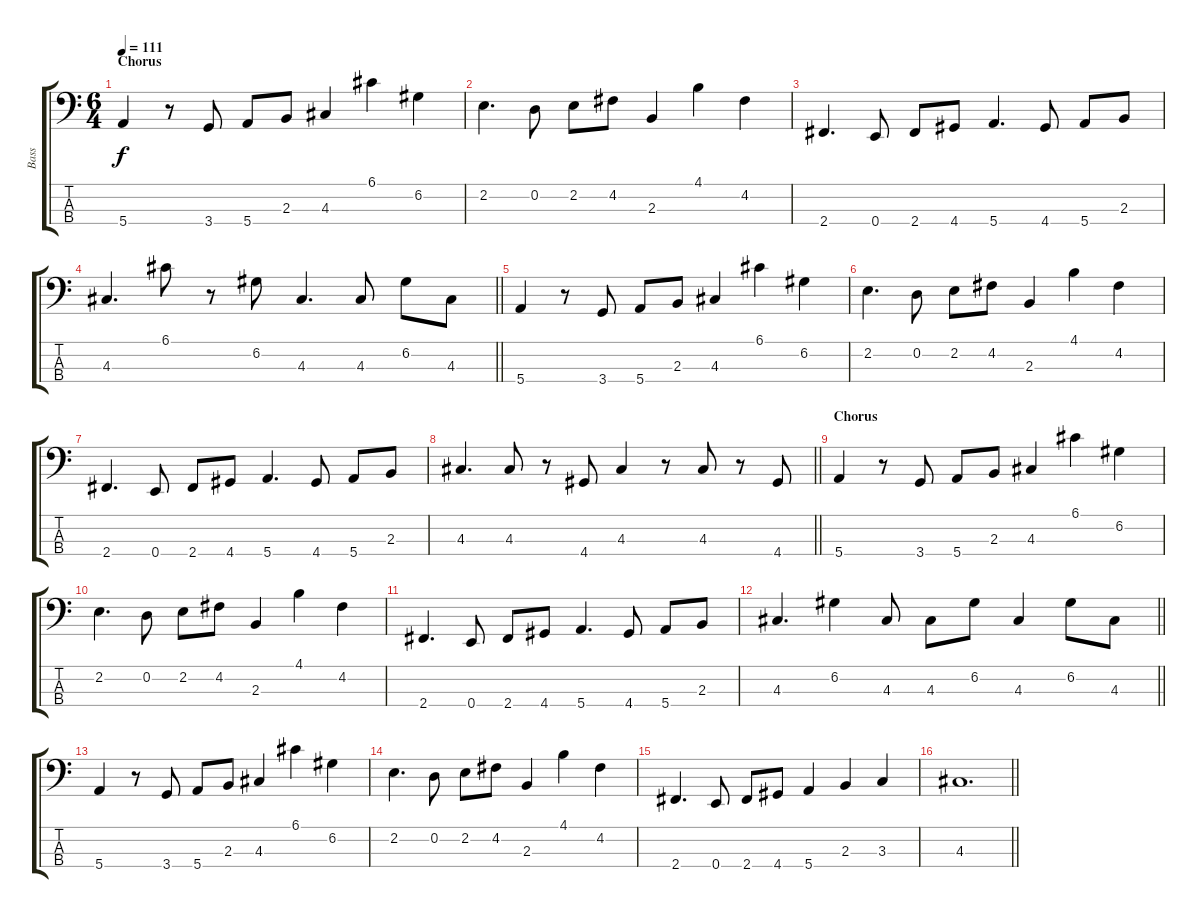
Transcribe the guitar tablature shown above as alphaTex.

\track ("Bass" "Bass") {instrument electricbassfinger}
\staff {score tabs}
\tuning (G2 D2 A1 E1) {hide}
\ts (6 4)
\section ("" "Chorus")
\tempo 111
\clef f4
\ks c
5.4.4{dy f} r.8 3.4.8 5.4.8 2.3.8 4.3.4 6.1.4 6.2.4 |
2.2.4{d} 0.2.8 2.2.8 4.2.8 2.3.4 4.1.4 4.2.4 |
2.4.4{d} 0.4.8 2.4.8 4.4.8 5.4.4{d} 4.4.8 5.4.8 2.3.8 |
\barLineRight lightlight
4.3.4{d} 6.1.8 r.8 6.2.8 4.3.4{d} 4.3.8 6.2.8 4.3.8 |
5.4.4 r.8 3.4.8 5.4.8 2.3.8 4.3.4 6.1.4 6.2.4 |
2.2.4{d} 0.2.8 2.2.8 4.2.8 2.3.4 4.1.4 4.2.4 |
2.4.4{d} 0.4.8 2.4.8 4.4.8 5.4.4{d} 4.4.8 5.4.8 2.3.8 |
\barLineRight lightlight
4.3.4{d} 4.3.8 r.8 4.4.8 4.3.4 r.8 4.3.8 r.8 4.4.8 |
\section ("" "Chorus")
5.4.4 r.8 3.4.8 5.4.8 2.3.8 4.3.4 6.1.4 6.2.4 |
2.2.4{d} 0.2.8 2.2.8 4.2.8 2.3.4 4.1.4 4.2.4 |
2.4.4{d} 0.4.8 2.4.8 4.4.8 5.4.4{d} 4.4.8 5.4.8 2.3.8 |
\barLineRight lightlight
4.3.4{d} 6.2.4 4.3.8 4.3.8 6.2.8 4.3.4 6.2.8 4.3.8 |
5.4.4 r.8 3.4.8 5.4.8 2.3.8 4.3.4 6.1.4 6.2.4 |
2.2.4{d} 0.2.8 2.2.8 4.2.8 2.3.4 4.1.4 4.2.4 |
2.4.4{d} 0.4.8 2.4.8 4.4.8 5.4.4 2.3.4 3.3.4 |
\barLineRight lightlight
4.3.1{d}
